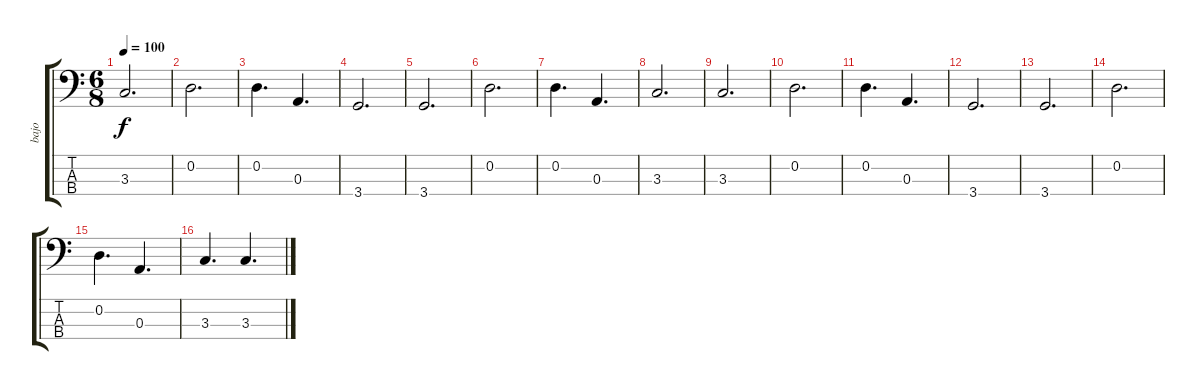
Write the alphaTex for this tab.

\track ("bajo" "bajo") {instrument electricbassfinger}
\staff {score tabs}
\tuning (G2 D2 A1 E1) {hide}
\ts (6 8)
\tempo 100
\clef f4
\ks c
3.3.2{d dy f} |
0.2.2{d} |
0.2.4{d} 0.3.4{d} |
3.4.2{d} |
3.4.2{d} |
0.2.2{d} |
0.2.4{d} 0.3.4{d} |
3.3.2{d} |
3.3.2{d} |
0.2.2{d} |
0.2.4{d} 0.3.4{d} |
3.4.2{d} |
3.4.2{d} |
0.2.2{d} |
0.2.4{d} 0.3.4{d} |
3.3.4{d} 3.3.4{d}
